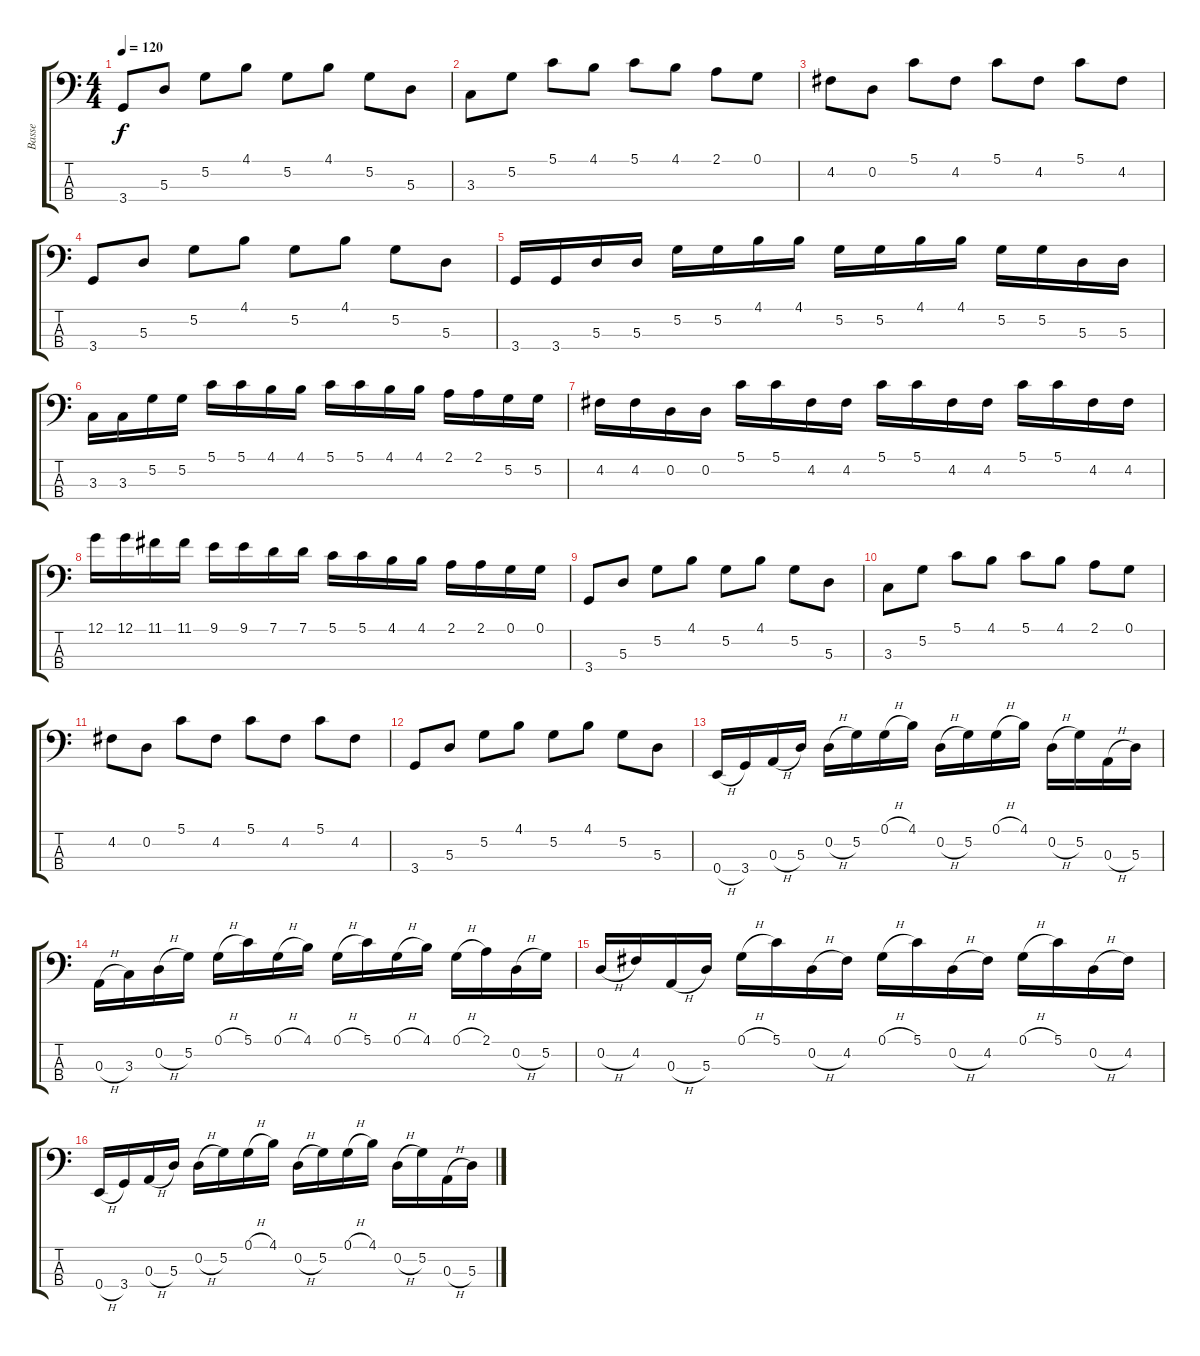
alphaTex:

\track ("Basse" "Basse") {instrument slapbass2}
\staff {score tabs}
\tuning (G2 D2 A1 E1) {hide}
\ts (4 4)
\tempo 120
\clef f4
\ks c
3.4.8{dy f instrument slapbass2} 5.3.8 5.2.8 4.1.8 5.2.8 4.1.8 5.2.8 5.3.8 |
3.3.8 5.2.8 5.1.8 4.1.8 5.1.8 4.1.8 2.1.8 0.1.8 |
4.2.8 0.2.8 5.1.8 4.2.8 5.1.8 4.2.8 5.1.8 4.2.8 |
3.4.8 5.3.8 5.2.8 4.1.8 5.2.8 4.1.8 5.2.8 5.3.8 |
3.4.16 3.4.16 5.3.16 5.3.16 5.2.16 5.2.16 4.1.16 4.1.16 5.2.16 5.2.16 4.1.16 4.1.16 5.2.16 5.2.16 5.3.16 5.3.16 |
3.3.16 3.3.16 5.2.16 5.2.16 5.1.16 5.1.16 4.1.16 4.1.16 5.1.16 5.1.16 4.1.16 4.1.16 2.1.16 2.1.16 5.2.16 5.2.16 |
4.2.16 4.2.16 0.2.16 0.2.16 5.1.16 5.1.16 4.2.16 4.2.16 5.1.16 5.1.16 4.2.16 4.2.16 5.1.16 5.1.16 4.2.16 4.2.16 |
12.1.16 12.1.16 11.1.16 11.1.16 9.1.16 9.1.16 7.1.16 7.1.16 5.1.16 5.1.16 4.1.16 4.1.16 2.1.16 2.1.16 0.1.16 0.1.16 |
3.4.8 5.3.8 5.2.8 4.1.8 5.2.8 4.1.8 5.2.8 5.3.8 |
3.3.8 5.2.8 5.1.8 4.1.8 5.1.8 4.1.8 2.1.8 0.1.8 |
4.2.8 0.2.8 5.1.8 4.2.8 5.1.8 4.2.8 5.1.8 4.2.8 |
3.4.8 5.3.8 5.2.8 4.1.8 5.2.8 4.1.8 5.2.8 5.3.8 |
0.4{h}.16 3.4.16 0.3{h}.16 5.3.16 0.2{h}.16 5.2.16 0.1{h}.16 4.1.16 0.2{h}.16 5.2.16 0.1{h}.16 4.1.16 0.2{h}.16 5.2.16 0.3{h}.16 5.3.16 |
0.3{h}.16 3.3.16 0.2{h}.16 5.2.16 0.1{h}.16 5.1.16 0.1{h}.16 4.1.16 0.1{h}.16 5.1.16 0.1{h}.16 4.1.16 0.1{h}.16 2.1.16 0.2{h}.16 5.2.16 |
0.2{h}.16 4.2.16 0.3{h}.16 5.3.16 0.1{h}.16 5.1.16 0.2{h}.16 4.2.16 0.1{h}.16 5.1.16 0.2{h}.16 4.2.16 0.1{h}.16 5.1.16 0.2{h}.16 4.2.16 |
0.4{h}.16 3.4.16 0.3{h}.16 5.3.16 0.2{h}.16 5.2.16 0.1{h}.16 4.1.16 0.2{h}.16 5.2.16 0.1{h}.16 4.1.16 0.2{h}.16 5.2.16 0.3{h}.16 5.3.16
